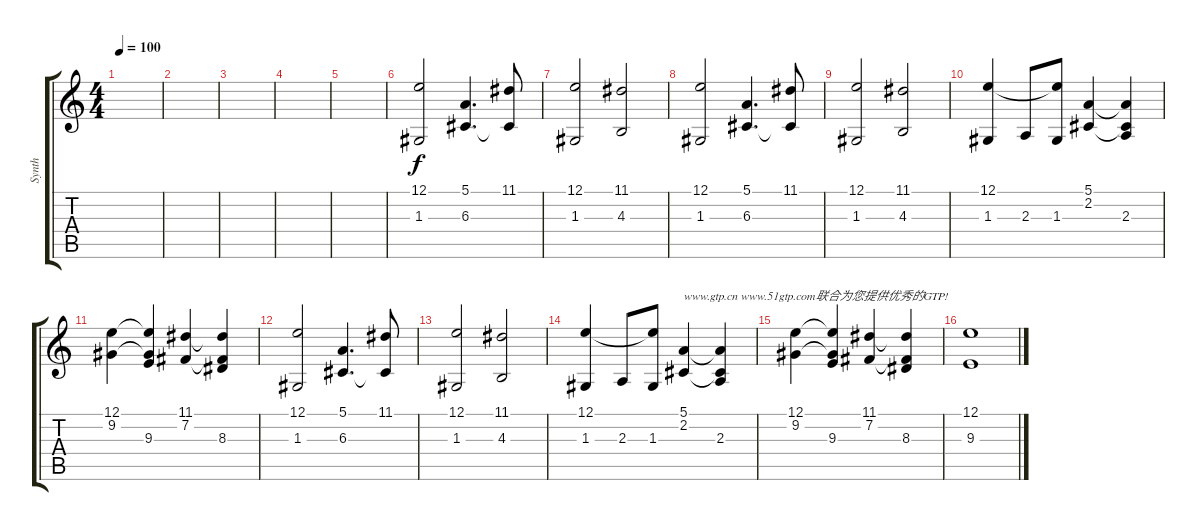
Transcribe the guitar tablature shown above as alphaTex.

\track ("Synth" "Synth") {instrument stringensemble1}
\staff {score tabs}
\tuning (E4 B3 G3 D3 A2 E2) {hide}
\ts (4 4)
\tempo 100
\clef g2
\ks c
|
|
|
|
|
(12.1 1.3).2 (5.1 6.3).4{d} (11.1 6.3{t}).8 |
(12.1 1.3).2 (11.1 4.3).2 |
(12.1 1.3).2 (5.1 6.3).4{d} (11.1 6.3{t}).8 |
(12.1 1.3).2 (11.1 4.3).2 |
(12.1 1.3).4 2.3.8 (12.1{t} 1.3).8 (5.1 2.2).4 (5.1{t} 2.2{t} 2.3).4 |
(12.1 9.2).4 (12.1{t} 9.2{t} 9.3).4 (11.1 7.2).4 (11.1{t} 7.2{t} 8.3).4 |
(12.1 1.3).2 (5.1 6.3).4{d} (11.1 6.3{t}).8 |
(12.1 1.3).2 (11.1 4.3).2 |
(12.1 1.3).4 2.3.8 (12.1{t} 1.3).8 (5.1 2.2).4{txt "www.gtp.cn www.51gtp.com联合为您提供优秀的GTP!"} (5.1{t} 2.2{t} 2.3).4 |
(12.1 9.2).4 (12.1{t} 9.2{t} 9.3).4 (11.1 7.2).4 (11.1{t} 7.2{t} 8.3).4 |
(12.1 9.3).1{volume 0}
